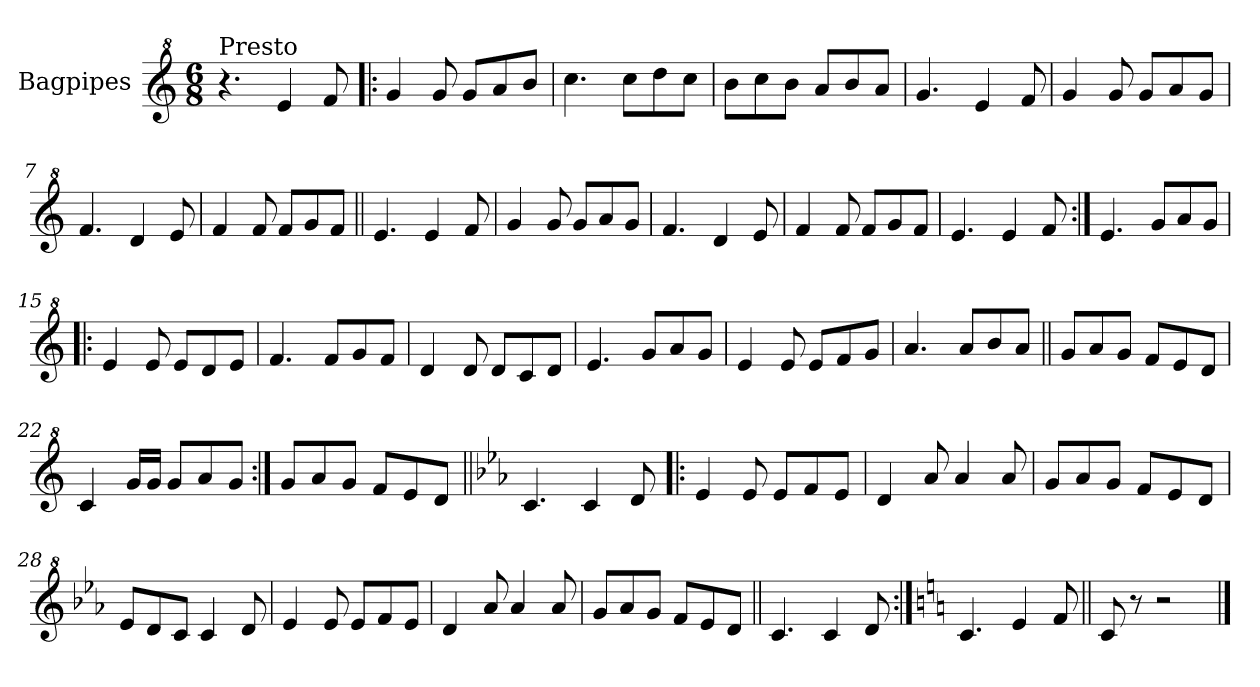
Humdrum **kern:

**kern
*part1
*staff1
*I"Bagpipes
*I'Bag
*clefG^2
*k[]
*C:
*M6/8
=1
!LO:TX:a:t=Presto
4.r
4ee/
8ff/
=2!|:
4gg/
8gg/
8gg/L
8aa/
8bb/J
=3
4.ccc\
8ccc\L
8ddd\
8ccc\J
=4
8bb\L
8ccc\
8bb\J
8aa/L
8bb/
8aa/J
=5
4.gg/
4ee/
8ff/
=6
4gg/
8gg/
8gg/L
8aa/
8gg/J
=7
4.ff/
4dd/
8ee/
=8
4ff/
8ff/
8ff/L
8gg/
8ff/J
=9||
4.ee/
4ee/
8ff/
!!LO:LB:g=z
=10
4gg/
8gg/
8gg/L
8aa/
8gg/J
=11
4.ff/
4dd/
8ee/
=12
4ff/
8ff/
8ff/L
8gg/
8ff/J
=13
4.ee/
4ee/
8ff/
=14:|!
4.ee/
8gg/L
8aa/
8gg/J
=15!|:
4ee/
8ee/
8ee/L
8dd/
8ee/J
=16
4.ff/
8ff/L
8gg/
8ff/J
=17
4dd/
8dd/
8dd/L
8cc/
8dd/J
!!LO:LB:g=z
=18
4.ee/
8gg/L
8aa/
8gg/J
=19
4ee/
8ee/
8ee/L
8ff/
8gg/J
=20
4.aa/
8aa/L
8bb/
8aa/J
=21||
8gg/L
8aa/
8gg/J
8ff/L
8ee/
8dd/J
=22
4cc/
16gg/LL
16gg/JJ
8gg/L
8aa/
8gg/J
=23:|!
8gg/L
8aa/
8gg/J
8ff/L
8ee/
8dd/J
=24||
*k[b-e-a-]
*E-:
4.cc/
4cc/
8dd/
!!LO:LB:g=z
=25!|:
4ee-/
8ee-/
8ee-/L
8ff/
8ee-/J
=26
4dd/
8aa-/
4aa-/
8aa-/
=27
8gg/L
8aa-/
8gg/J
8ff/L
8ee-/
8dd/J
=28
8ee-/L
8dd/
8cc/J
4cc/
8dd/
=29
4ee-/
8ee-/
8ee-/L
8ff/
8ee-/J
=30
4dd/
8aa-/
4aa-/
8aa-/
=31
8gg/L
8aa-/
8gg/J
8ff/L
8ee-/
8dd/J
=32||
4.cc/
4cc/
8dd/
!!LO:LB:g=z
=33:|!
*k[]
*C:
4.cc/
4ee/
8ff/
=34||
8cc/
8r
2r
==
*-
